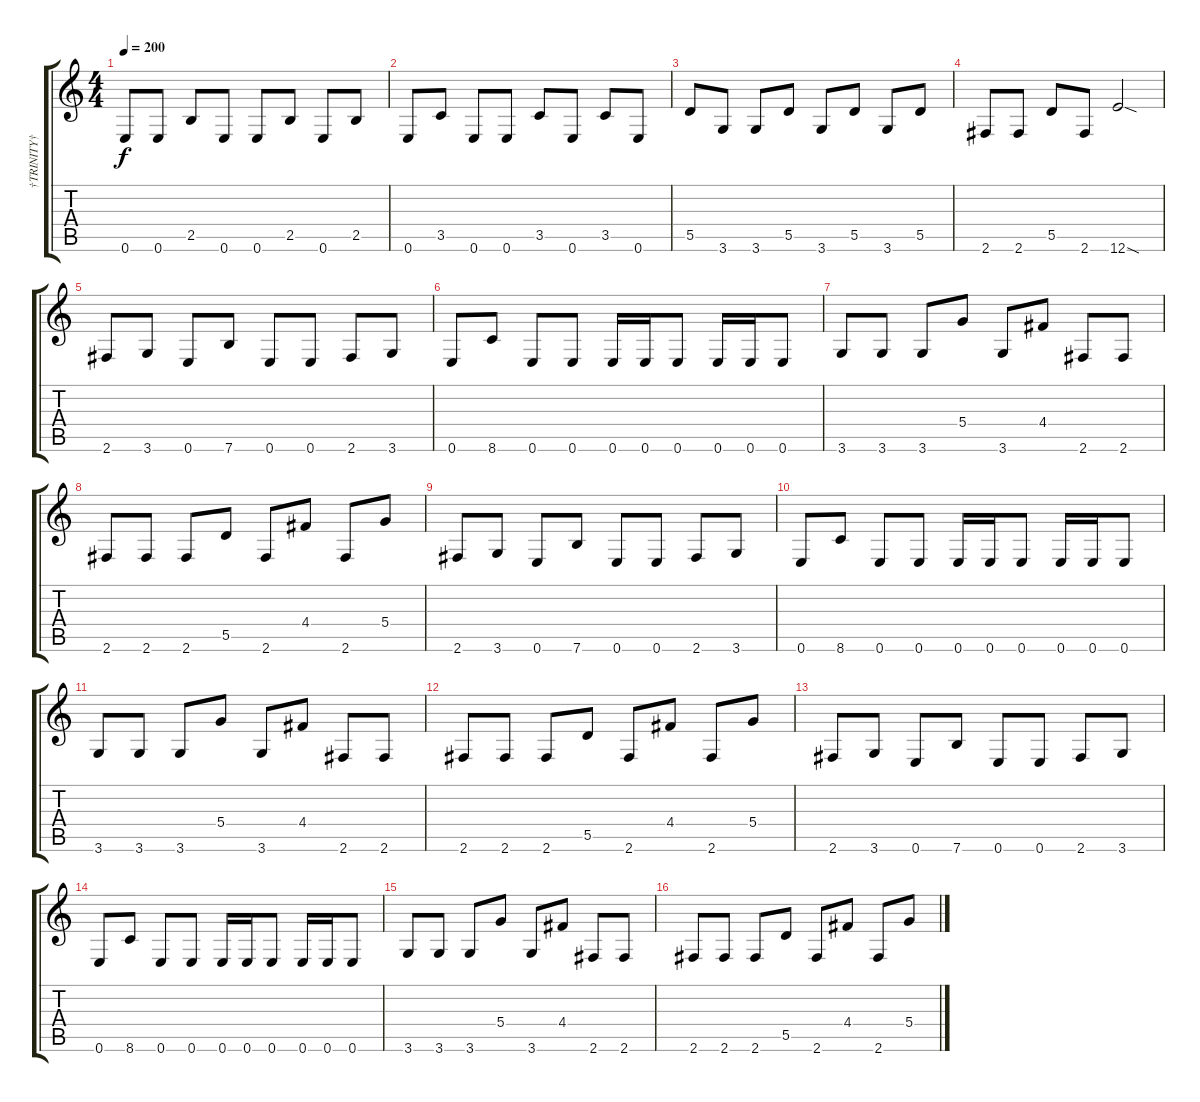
\track ("†TRINITY†" "†TRINITY†") {instrument distortionguitar}
\staff {score tabs}
\tuning (E4 B3 G3 D3 A2 E2) {hide}
\ts (4 4)
\tempo 200
\clef g2
\ks c
0.6.8{dy f} 0.6.8 2.5.8 0.6.8 0.6.8 2.5.8 0.6.8 2.5.8 |
0.6.8 3.5.8 0.6.8 0.6.8 3.5.8 0.6.8 3.5.8 0.6.8 |
5.5.8 3.6.8 3.6.8 5.5.8 3.6.8 5.5.8 3.6.8 5.5.8 |
2.6.8 2.6.8 5.5.8 2.6.8 12.6{sod}.2 |
2.6.8 3.6.8 0.6.8 7.6.8 0.6.8 0.6.8 2.6.8 3.6.8 |
0.6.8 8.6.8 0.6.8 0.6.8 0.6.16 0.6.16 0.6.8 0.6.16 0.6.16 0.6.8 |
3.6.8 3.6.8 3.6.8 5.4.8 3.6.8 4.4.8 2.6.8 2.6.8 |
2.6.8 2.6.8 2.6.8 5.5.8 2.6.8 4.4.8 2.6.8 5.4.8 |
2.6.8 3.6.8 0.6.8 7.6.8 0.6.8 0.6.8 2.6.8 3.6.8 |
0.6.8 8.6.8 0.6.8 0.6.8 0.6.16 0.6.16 0.6.8 0.6.16 0.6.16 0.6.8 |
3.6.8 3.6.8 3.6.8 5.4.8 3.6.8 4.4.8 2.6.8 2.6.8 |
2.6.8 2.6.8 2.6.8 5.5.8 2.6.8 4.4.8 2.6.8 5.4.8 |
2.6.8 3.6.8 0.6.8 7.6.8 0.6.8 0.6.8 2.6.8 3.6.8 |
0.6.8 8.6.8 0.6.8 0.6.8 0.6.16 0.6.16 0.6.8 0.6.16 0.6.16 0.6.8 |
3.6.8 3.6.8 3.6.8 5.4.8 3.6.8 4.4.8 2.6.8 2.6.8 |
2.6.8 2.6.8 2.6.8 5.5.8 2.6.8 4.4.8 2.6.8 5.4.8
